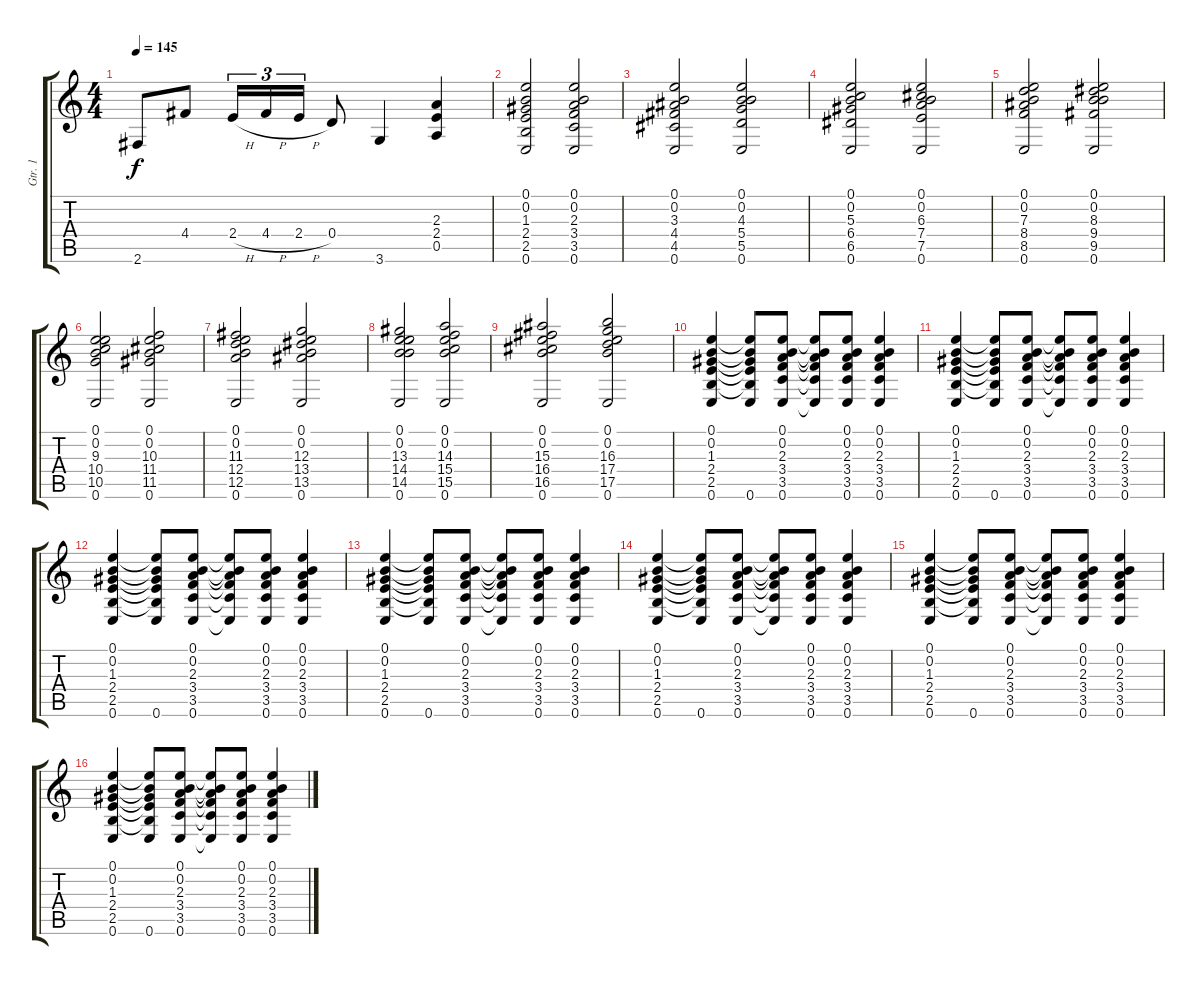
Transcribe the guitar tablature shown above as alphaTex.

\track ("Gtr. 1" "Gtr. 1") {instrument distortionguitar}
\staff {score tabs}
\tuning (E4 B3 G3 D3 A2 E2) {hide}
\ts (4 4)
\tempo 145
\clef g2
\ks c
2.6.8{dy f} 4.4.8 2.4{h}.16{tu (3 2)} 4.4{h}.16{tu (3 2)} 2.4{h}.16{tu (3 2)} 0.4.8 3.6.4 (2.3 2.4 0.5).4 |
(0.1 0.2 1.3 2.4 2.5 0.6).2 (0.1 0.2 2.3 3.4 3.5 0.6).2 |
(0.1 0.2 3.3 4.4 4.5 0.6).2 (0.1 0.2 4.3 5.4 5.5 0.6).2 |
(0.1 0.2 5.3 6.4 6.5 0.6).2 (0.1 0.2 6.3 7.4 7.5 0.6).2 |
(0.1 0.2 7.3 8.4 8.5 0.6).2 (0.1 0.2 8.3 9.4 9.5 0.6).2 |
(0.1 0.2 9.3 10.4 10.5 0.6).2 (0.1 0.2 10.3 11.4 11.5 0.6).2 |
(0.1 0.2 11.3 12.4 12.5 0.6).2 (0.1 0.2 12.3 13.4 13.5 0.6).2 |
(0.1 0.2 13.3 14.4 14.5 0.6).2 (0.1 0.2 14.3 15.4 15.5 0.6).2 |
(0.1 0.2 15.3 16.4 16.5 0.6).2 (0.1 0.2 16.3 17.4 17.5 0.6).2 |
(0.1 0.2 1.3 2.4 2.5 0.6).4 (0.1{t} 0.2{t} 1.3{t} 2.4{t} 2.5{t} 0.6).8 (0.1 0.2 2.3 3.4 3.5 0.6).8 (0.1{t} 0.2{t} 2.3{t} 3.4{t} 3.5{t} 0.6{t}).8 (0.1 0.2 2.3 3.4 3.5 0.6).8 (0.1 0.2 2.3 3.4 3.5 0.6).4 |
(0.1 0.2 1.3 2.4 2.5 0.6).4 (0.1{t} 0.2{t} 1.3{t} 2.4{t} 2.5{t} 0.6).8 (0.1 0.2 2.3 3.4 3.5 0.6).8 (0.1{t} 0.2{t} 2.3{t} 3.4{t} 3.5{t} 0.6{t}).8 (0.1 0.2 2.3 3.4 3.5 0.6).8 (0.1 0.2 2.3 3.4 3.5 0.6).4 |
(0.1 0.2 1.3 2.4 2.5 0.6).4 (0.1{t} 0.2{t} 1.3{t} 2.4{t} 2.5{t} 0.6).8 (0.1 0.2 2.3 3.4 3.5 0.6).8 (0.1{t} 0.2{t} 2.3{t} 3.4{t} 3.5{t} 0.6{t}).8 (0.1 0.2 2.3 3.4 3.5 0.6).8 (0.1 0.2 2.3 3.4 3.5 0.6).4 |
(0.1 0.2 1.3 2.4 2.5 0.6).4 (0.1{t} 0.2{t} 1.3{t} 2.4{t} 2.5{t} 0.6).8 (0.1 0.2 2.3 3.4 3.5 0.6).8 (0.1{t} 0.2{t} 2.3{t} 3.4{t} 3.5{t} 0.6{t}).8 (0.1 0.2 2.3 3.4 3.5 0.6).8 (0.1 0.2 2.3 3.4 3.5 0.6).4 |
(0.1 0.2 1.3 2.4 2.5 0.6).4 (0.1{t} 0.2{t} 1.3{t} 2.4{t} 2.5{t} 0.6).8 (0.1 0.2 2.3 3.4 3.5 0.6).8 (0.1{t} 0.2{t} 2.3{t} 3.4{t} 3.5{t} 0.6{t}).8 (0.1 0.2 2.3 3.4 3.5 0.6).8 (0.1 0.2 2.3 3.4 3.5 0.6).4 |
(0.1 0.2 1.3 2.4 2.5 0.6).4 (0.1{t} 0.2{t} 1.3{t} 2.4{t} 2.5{t} 0.6).8 (0.1 0.2 2.3 3.4 3.5 0.6).8 (0.1{t} 0.2{t} 2.3{t} 3.4{t} 3.5{t} 0.6{t}).8 (0.1 0.2 2.3 3.4 3.5 0.6).8 (0.1 0.2 2.3 3.4 3.5 0.6).4 |
(0.1 0.2 1.3 2.4 2.5 0.6).4 (0.1{t} 0.2{t} 1.3{t} 2.4{t} 2.5{t} 0.6).8 (0.1 0.2 2.3 3.4 3.5 0.6).8 (0.1{t} 0.2{t} 2.3{t} 3.4{t} 3.5{t} 0.6{t}).8 (0.1 0.2 2.3 3.4 3.5 0.6).8 (0.1 0.2 2.3 3.4 3.5 0.6).4
